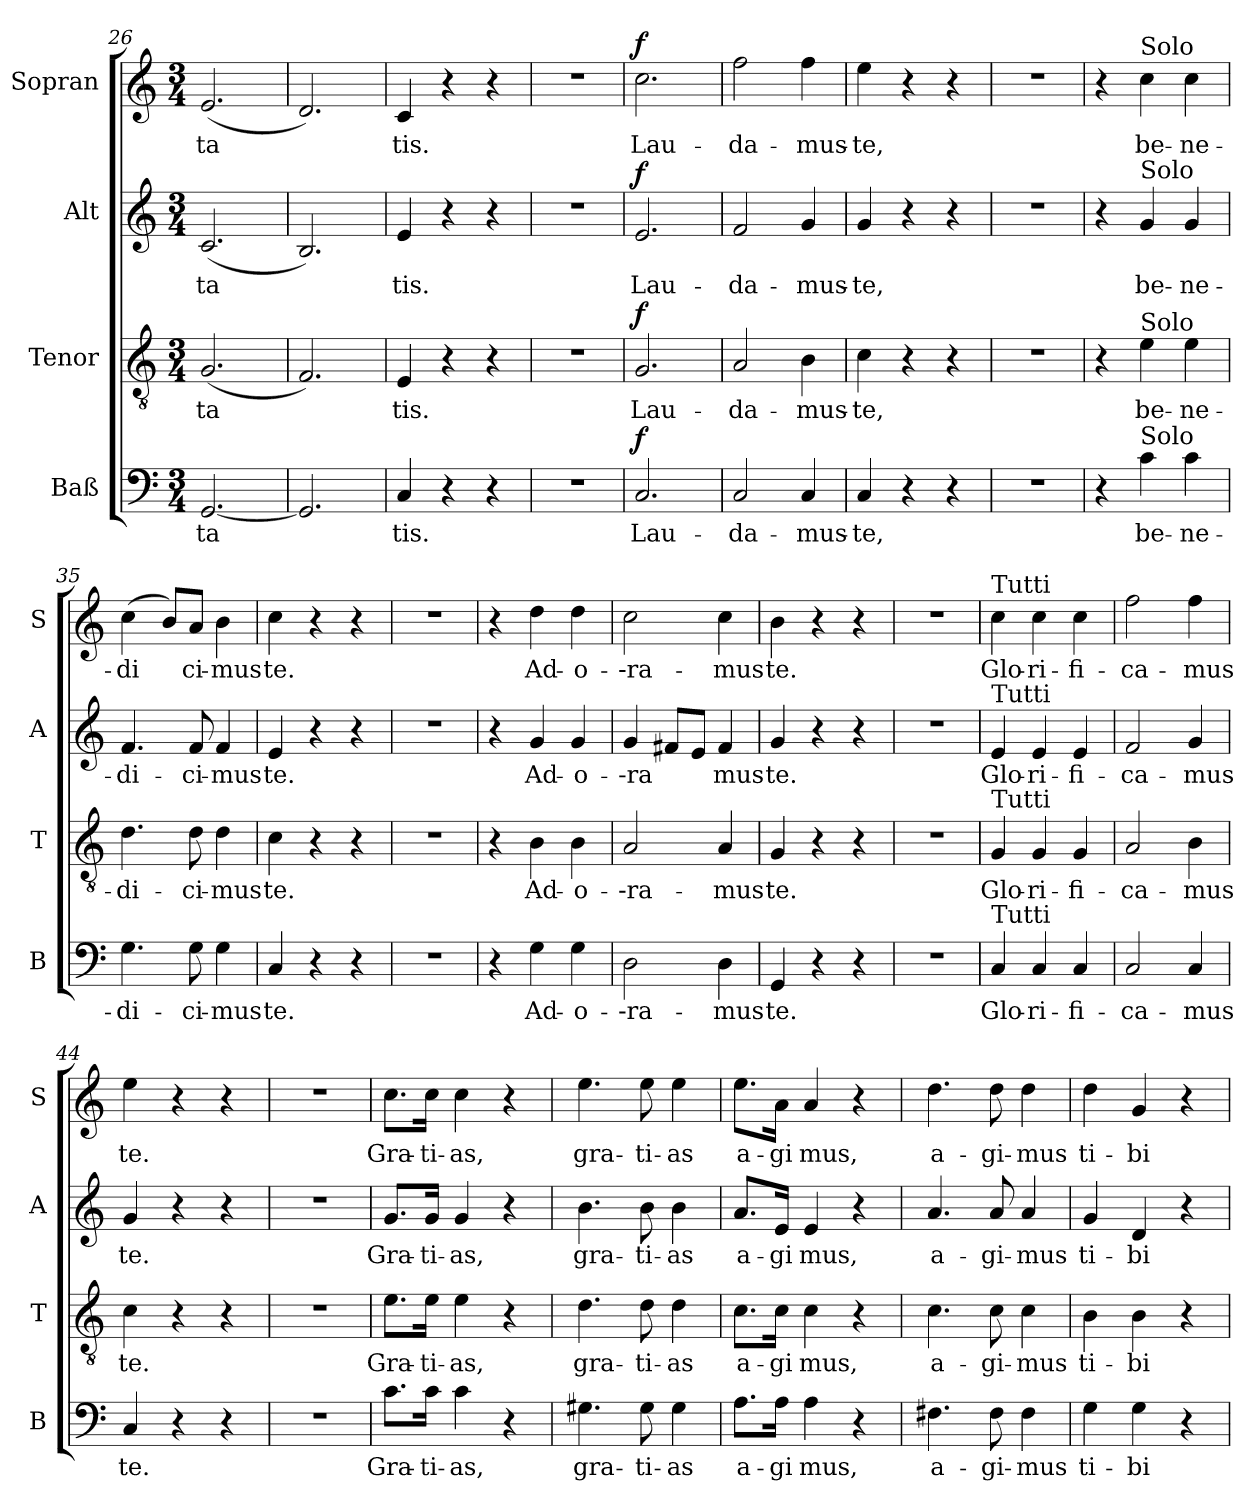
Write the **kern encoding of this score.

**kern	**text	**dynam	**kern	**text	**dynam	**kern	**text	**dynam	**kern	**text	**dynam
*part4	*part4	*part4	*part3	*part3	*part3	*part2	*part2	*part2	*part1	*part1	*part1
*staff4	*staff4	*staff4	*staff3	*staff3	*staff3	*staff2	*staff2	*staff2	*staff1	*staff1	*staff1
*I"Baß	*	*	*I"Tenor	*	*	*I"Alt	*	*	*I"Sopran	*	*
*I'B	*	*	*I'T	*	*	*I'A	*	*	*I'S	*	*
*clefF4	*	*	*clefGv2	*	*	*clefG2	*	*	*clefG2	*	*
*k[]	*	*	*k[]	*	*	*k[]	*	*	*k[]	*	*
*M3/4	*	*	*M3/4	*	*	*M3/4	*	*	*M3/4	*	*
=26	=26	=26	=26	=26	=26	=26	=26	=26	=26	=26	=26
!	!LO:LY:b	!	!	!LO:LY:b	!	!	!LO:LY:b	!	!	!LO:LY:b	!
[2.GG	-ta	.	(<2.G	-ta	.	(<2.c	-ta	.	(<2.e	ta	.
=27	=27	=27	=27	=27	=27	=27	=27	=27	=27	=27	=27
2.GG]	.	.	2.F)	.	.	2.B)	.	.	2.d)	.	.
=28	=28	=28	=28	=28	=28	=28	=28	=28	=28	=28	=28
!	!LO:LY:b	!	!	!LO:LY:b	!	!	!LO:LY:b	!	!	!LO:LY:b	!
4C	-tis.	.	4E	-tis.	.	4e	-tis.	.	4c	-tis.	.
4r	.	.	4r	.	.	4r	.	.	4r	.	.
4r	.	.	4r	.	.	4r	.	.	4r	.	.
=29	=29	=29	=29	=29	=29	=29	=29	=29	=29	=29	=29
!LO:N:vis=2	!	!	!LO:N:vis=2	!	!	!LO:N:vis=2	!	!	!LO:N:vis=2	!	!
2.r	.	.	2.r	.	.	2.r	.	.	2.r	.	.
=30	=30	=30	=30	=30	=30	=30	=30	=30	=30	=30	=30
!	!LO:LY:b	!LO:DY:b	!	!LO:LY:b	!LO:DY:b	!	!LO:LY:b	!LO:DY:b	!	!LO:LY:b	!LO:DY:a
2.C	Lau-	f	2.G	Lau-	f	2.e	Lau-	f	2.cc	Lau-	f
=31	=31	=31	=31	=31	=31	=31	=31	=31	=31	=31	=31
!	!LO:LY:b	!	!	!LO:LY:b	!	!	!LO:LY:b	!	!	!LO:LY:b	!
2C	-da-	.	2A	-da-	.	2f	-da-	.	2ff	-da-	.
!	!LO:LY:b	!	!	!LO:LY:b	!	!	!LO:LY:b	!	!	!LO:LY:b	!
4C	-mus-	.	4B	-mus-	.	4g	-mus-	.	4ff	-mus-	.
=32	=32	=32	=32	=32	=32	=32	=32	=32	=32	=32	=32
!	!LO:LY:b	!	!	!LO:LY:b	!	!	!LO:LY:b	!	!	!LO:LY:b	!
4C	-te,	.	4c	-te,	.	4g	-te,	.	4ee	-te,	.
4r	.	.	4r	.	.	4r	.	.	4r	.	.
4r	.	.	4r	.	.	4r	.	.	4r	.	.
=33	=33	=33	=33	=33	=33	=33	=33	=33	=33	=33	=33
!LO:N:vis=2	!	!	!LO:N:vis=2	!	!	!LO:N:vis=2	!	!	!LO:N:vis=2	!	!
2.r	.	.	2.r	.	.	2.r	.	.	2.r	.	.
=34	=34	=34	=34	=34	=34	=34	=34	=34	=34	=34	=34
4r	.	.	4r	.	.	4r	.	.	4r	.	.
!	!	!	!	!	!	!	!	!	!LO:TX:a:t=Solo	!	!
!	!	!	!	!	!	!LO:TX:a:t=Solo	!	!	!	!	!
!	!	!	!LO:TX:a:t=Solo	!	!	!	!	!	!	!	!
!LO:TX:a:t=Solo	!	!	!	!	!	!	!	!	!	!	!
!	!LO:LY:b	!	!	!LO:LY:b	!	!	!LO:LY:b	!	!	!LO:LY:b	!
4c	be-	.	4e	be-	.	4g	be-	.	4cc	be-	.
!	!LO:LY:b	!	!	!LO:LY:b	!	!	!LO:LY:b	!	!	!LO:LY:b	!
4c	-ne-	.	4e	-ne-	.	4g	-ne-	.	4cc	-ne-	.
=35	=35	=35	=35	=35	=35	=35	=35	=35	=35	=35	=35
!	!LO:LY:b	!	!	!LO:LY:b	!	!	!LO:LY:b	!	!	!LO:LY:b	!
4.G	-di-	.	4.d	-di-	.	4.f	-di-	.	(>4cc	-di	.
.	.	.	.	.	.	.	.	.	8bL)	.	.
!	!LO:LY:b	!	!	!LO:LY:b	!	!	!LO:LY:b	!	!	!LO:LY:b	!
8G	-ci-	.	8d	-ci-	.	8f	-ci-	.	8aJ	ci-	.
!	!LO:LY:b	!	!	!LO:LY:b	!	!	!LO:LY:b	!	!	!LO:LY:b	!
4G	-mus	.	4d	-mus	.	4f	-mus	.	4b	-mus	.
=36	=36	=36	=36	=36	=36	=36	=36	=36	=36	=36	=36
!	!LO:LY:b	!	!	!LO:LY:b	!	!	!LO:LY:b	!	!	!LO:LY:b	!
4C	te.	.	4c	te.	.	4e	te.	.	4cc	te.	.
4r	.	.	4r	.	.	4r	.	.	4r	.	.
4r	.	.	4r	.	.	4r	.	.	4r	.	.
=37	=37	=37	=37	=37	=37	=37	=37	=37	=37	=37	=37
!LO:N:vis=2	!	!	!LO:N:vis=2	!	!	!LO:N:vis=2	!	!	!LO:N:vis=2	!	!
2.r	.	.	2.r	.	.	2.r	.	.	2.r	.	.
=38	=38	=38	=38	=38	=38	=38	=38	=38	=38	=38	=38
4r	.	.	4r	.	.	4r	.	.	4r	.	.
!	!LO:LY:b	!	!	!LO:LY:b	!	!	!LO:LY:b	!	!	!LO:LY:b	!
4G	Ad-	.	4B	Ad-	.	4g	Ad-	.	4dd	Ad-	.
!	!LO:LY:b	!	!	!LO:LY:b	!	!	!LO:LY:b	!	!	!LO:LY:b	!
4G	-o-	.	4B	-o-	.	4g	-o-	.	4dd	-o-	.
=39	=39	=39	=39	=39	=39	=39	=39	=39	=39	=39	=39
!	!LO:LY:b	!	!	!LO:LY:b	!	!	!LO:LY:b	!	!	!LO:LY:b	!
2D	--ra-	.	2A	--ra-	.	4g	--ra	.	2cc	--ra-	.
.	.	.	.	.	.	8f#XL	.	.	.	.	.
.	.	.	.	.	.	8eJ	.	.	.	.	.
!	!LO:LY:b	!	!	!LO:LY:b	!	!	!LO:LY:b	!	!	!LO:LY:b	!
4D	-mus	.	4A	-mus	.	4f#	mus	.	4cc	-mus	.
=40	=40	=40	=40	=40	=40	=40	=40	=40	=40	=40	=40
!	!LO:LY:b	!	!	!LO:LY:b	!	!	!LO:LY:b	!	!	!LO:LY:b	!
4GG	te.	.	4G	te.	.	4g	te.	.	4b	te.	.
4r	.	.	4r	.	.	4r	.	.	4r	.	.
4r	.	.	4r	.	.	4r	.	.	4r	.	.
=41	=41	=41	=41	=41	=41	=41	=41	=41	=41	=41	=41
!LO:N:vis=2	!	!	!LO:N:vis=2	!	!	!LO:N:vis=2	!	!	!LO:N:vis=2	!	!
2.r	.	.	2.r	.	.	2.r	.	.	2.r	.	.
=42	=42	=42	=42	=42	=42	=42	=42	=42	=42	=42	=42
!	!	!	!	!	!	!	!	!	!LO:TX:a:t=Tutti	!	!
!	!	!	!	!	!	!LO:TX:a:t=Tutti	!	!	!	!	!
!	!	!	!LO:TX:a:t=Tutti	!	!	!	!	!	!	!	!
!LO:TX:a:t=Tutti	!	!	!	!	!	!	!	!	!	!	!
!	!LO:LY:b	!	!	!LO:LY:b	!	!	!LO:LY:b	!	!	!LO:LY:b	!
4C	Glo-	.	4G	Glo-	.	4e	Glo-	.	4cc	Glo-	.
!	!LO:LY:b	!	!	!LO:LY:b	!	!	!LO:LY:b	!	!	!LO:LY:b	!
4C	-ri-	.	4G	-ri-	.	4e	-ri-	.	4cc	-ri-	.
!	!LO:LY:b	!	!	!LO:LY:b	!	!	!LO:LY:b	!	!	!LO:LY:b	!
4C	-fi-	.	4G	-fi-	.	4e	-fi-	.	4cc	-fi-	.
=43	=43	=43	=43	=43	=43	=43	=43	=43	=43	=43	=43
!	!LO:LY:b	!	!	!LO:LY:b	!	!	!LO:LY:b	!	!	!LO:LY:b	!
2C	-ca-	.	2A	-ca-	.	2f	-ca-	.	2ff	-ca-	.
!	!LO:LY:b	!	!	!LO:LY:b	!	!	!LO:LY:b	!	!	!LO:LY:b	!
4C	-mus	.	4B	-mus	.	4g	-mus	.	4ff	-mus	.
=44	=44	=44	=44	=44	=44	=44	=44	=44	=44	=44	=44
!	!LO:LY:b	!	!	!LO:LY:b	!	!	!LO:LY:b	!	!	!LO:LY:b	!
4C	te.	.	4c	te.	.	4g	te.	.	4ee	te.	.
4r	.	.	4r	.	.	4r	.	.	4r	.	.
4r	.	.	4r	.	.	4r	.	.	4r	.	.
=45	=45	=45	=45	=45	=45	=45	=45	=45	=45	=45	=45
!LO:N:vis=2	!	!	!LO:N:vis=2	!	!	!LO:N:vis=2	!	!	!LO:N:vis=2	!	!
2.r	.	.	2.r	.	.	2.r	.	.	2.r	.	.
=46	=46	=46	=46	=46	=46	=46	=46	=46	=46	=46	=46
!	!LO:LY:b	!	!	!LO:LY:b	!	!	!LO:LY:b	!	!	!LO:LY:b	!
8.cL	Gra-	.	8.eL	Gra-	.	8.gL	Gra-	.	8.ccL	Gra-	.
!	!LO:LY:b	!	!	!LO:LY:b	!	!	!LO:LY:b	!	!	!LO:LY:b	!
16cJk	-ti-	.	16eJk	-ti-	.	16gJk	-ti-	.	16ccJk	-ti-	.
!	!LO:LY:b	!	!	!LO:LY:b	!	!	!LO:LY:b	!	!	!LO:LY:b	!
4c	-as,	.	4e	-as,	.	4g	-as,	.	4cc	-as,	.
4r	.	.	4r	.	.	4r	.	.	4r	.	.
!!LO:LB:g=z
=47	=47	=47	=47	=47	=47	=47	=47	=47	=47	=47	=47
!	!LO:LY:b	!	!	!LO:LY:b	!	!	!LO:LY:b	!	!	!LO:LY:b	!
4.G#X	gra-	.	4.d	gra-	.	4.b	gra-	.	4.ee	gra-	.
!	!LO:LY:b	!	!	!LO:LY:b	!	!	!LO:LY:b	!	!	!LO:LY:b	!
8G#	-ti-	.	8d	-ti-	.	8b	-ti-	.	8ee	-ti-	.
!	!LO:LY:b	!	!	!LO:LY:b	!	!	!LO:LY:b	!	!	!LO:LY:b	!
4G#	-as	.	4d	-as	.	4b	-as	.	4ee	-as	.
=48	=48	=48	=48	=48	=48	=48	=48	=48	=48	=48	=48
!	!LO:LY:b	!	!	!LO:LY:b	!	!	!LO:LY:b	!	!	!LO:LY:b	!
8.AL	a-	.	8.cL	a-	.	8.aL	a-	.	8.eeL	a-	.
!	!LO:LY:b	!	!	!LO:LY:b	!	!	!LO:LY:b	!	!	!LO:LY:b	!
16AJk	-gi	.	16cJk	-gi	.	16eJk	-gi	.	16aJk	-gi	.
!	!LO:LY:b	!	!	!LO:LY:b	!	!	!LO:LY:b	!	!	!LO:LY:b	!
4A	-mus,	.	4c	-mus,	.	4e	-mus,	.	4a	-mus,	.
4r	.	.	4r	.	.	4r	.	.	4r	.	.
=49	=49	=49	=49	=49	=49	=49	=49	=49	=49	=49	=49
!	!LO:LY:b	!	!	!LO:LY:b	!	!	!LO:LY:b	!	!	!LO:LY:b	!
4.F#X	a-	.	4.c	a-	.	4.a	a-	.	4.dd	a-	.
!	!LO:LY:b	!	!	!LO:LY:b	!	!	!LO:LY:b	!	!	!LO:LY:b	!
8F#	-gi-	.	8c	-gi-	.	8a	-gi-	.	8dd	-gi-	.
!	!LO:LY:b	!	!	!LO:LY:b	!	!	!LO:LY:b	!	!	!LO:LY:b	!
4F#	-mus	.	4c	-mus	.	4a	-mus	.	4dd	-mus	.
=50	=50	=50	=50	=50	=50	=50	=50	=50	=50	=50	=50
!	!LO:LY:b	!	!	!LO:LY:b	!	!	!LO:LY:b	!	!	!LO:LY:b	!
4G	ti-	.	4B	ti-	.	4g	ti-	.	4dd	ti-	.
!	!LO:LY:b	!	!	!LO:LY:b	!	!	!LO:LY:b	!	!	!LO:LY:b	!
4G	-bi	.	4B	-bi	.	4d	-bi	.	4g	-bi	.
4r	.	.	4r	.	.	4r	.	.	4r	.	.
=	=	=	=	=	=	=	=	=	=	=	=
*-	*-	*-	*-	*-	*-	*-	*-	*-	*-	*-	*-
